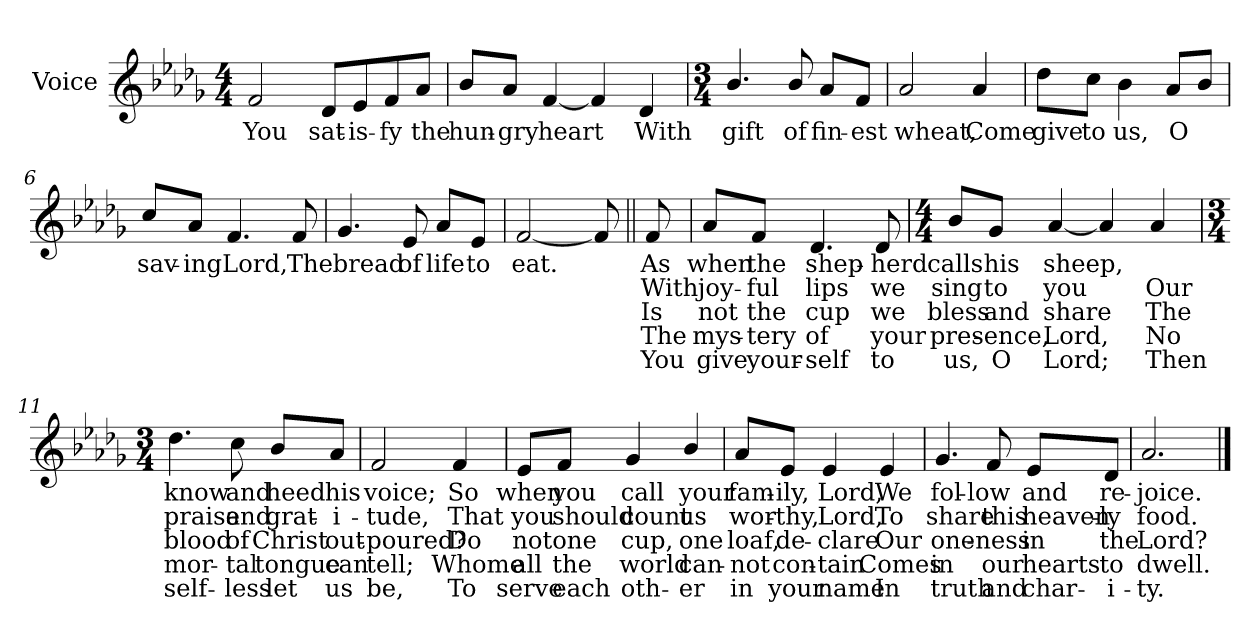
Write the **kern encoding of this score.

**kern	**text	**text	**text	**text	**text
*part1	*part1	*part1	*part1	*part1	*part1
*staff1	*staff1	*staff1	*staff1	*staff1	*staff1
*I"Voice	*	*	*	*	*
*I'V.	*	*	*	*	*
*clefG2	*	*	*	*	*
*k[b-e-a-d-g-]	*	*	*	*	*
*D-:	*	*	*	*	*
*M4/4	*	*	*	*	*
=1	=1	=1	=1	=1	=1
!	!LO:LY:b	!	!	!	!
2f/	You	.	.	.	.
!	!LO:LY:b	!	!	!	!
8d-/L	sat-	.	.	.	.
!	!LO:LY:b	!	!	!	!
8e-/	-is-	.	.	.	.
!	!LO:LY:b	!	!	!	!
8f/	-fy	.	.	.	.
!	!LO:LY:b	!	!	!	!
8a-/J	the	.	.	.	.
=2	=2	=2	=2	=2	=2
!	!LO:LY:b	!	!	!	!
8b-/L	hun-	.	.	.	.
!	!LO:LY:b	!	!	!	!
8a-/J	-gry	.	.	.	.
!	!LO:LY:b	!	!	!	!
[<4f/	heart	.	.	.	.
4f/]	.	.	.	.	.
!	!LO:LY:b	!	!	!	!
4d-/	With	.	.	.	.
=3	=3	=3	=3	=3	=3
*M3/4	*	*	*	*	*
!	!LO:LY:b	!	!	!	!
4.b-/	gift	.	.	.	.
!	!LO:LY:b	!	!	!	!
8b-/	of	.	.	.	.
!	!LO:LY:b	!	!	!	!
8a-/L	fin-	.	.	.	.
!	!LO:LY:b	!	!	!	!
8f/J	-est	.	.	.	.
=4	=4	=4	=4	=4	=4
!	!LO:LY:b	!	!	!	!
2a-/	wheat,	.	.	.	.
!	!LO:LY:b	!	!	!	!
4a-/	Come	.	.	.	.
!!LO:LB:g=z
=5	=5	=5	=5	=5	=5
!	!LO:LY:b	!	!	!	!
8dd-\L	give	.	.	.	.
!	!LO:LY:b	!	!	!	!
8cc\J	to	.	.	.	.
!	!LO:LY:b	!	!	!	!
4b-\	us,	.	.	.	.
!	!LO:LY:b	!	!	!	!
8a-/L	O	.	.	.	.
8b-/J	.	.	.	.	.
=6	=6	=6	=6	=6	=6
!	!LO:LY:b	!	!	!	!
8cc/L	sav-	.	.	.	.
!	!LO:LY:b	!	!	!	!
8a-/J	-ing	.	.	.	.
!	!LO:LY:b	!	!	!	!
4.f/	Lord,	.	.	.	.
!	!LO:LY:b	!	!	!	!
8f/	The	.	.	.	.
=7	=7	=7	=7	=7	=7
!	!LO:LY:b	!	!	!	!
4.g-/	bread	.	.	.	.
!	!LO:LY:b	!	!	!	!
8e-/	of	.	.	.	.
!	!LO:LY:b	!	!	!	!
8a-/L	life	.	.	.	.
!	!LO:LY:b	!	!	!	!
8e-/J	to	.	.	.	.
=8	=8	=8	=8	=8	=8
!	!LO:LY:b	!	!	!	!
[<2f/	eat.	.	.	.	.
8f/]	.	.	.	.	.
!!LO:LB:g=z
=8X8||	=8X8||	=8X8||	=8X8||	=8X8||	=8X8||
!	!LO:LY:b	!LO:LY:b	!LO:LY:b	!LO:LY:b	!LO:LY:b
8f/	As	With	Is	The	You
=9	=9	=9	=9	=9	=9
!	!LO:LY:b	!LO:LY:b	!LO:LY:b	!LO:LY:b	!LO:LY:b
8a-/L	when	joy-	not	mys-	give
!	!LO:LY:b	!LO:LY:b	!LO:LY:b	!LO:LY:b	!LO:LY:b
8f/J	the	-ful	the	-tery	your-
!	!LO:LY:b	!LO:LY:b	!LO:LY:b	!LO:LY:b	!LO:LY:b
4.d-/	shep-	lips	cup	of	-self
!	!LO:LY:b	!LO:LY:b	!LO:LY:b	!LO:LY:b	!LO:LY:b
8d-/	-herd	we	we	your	to
=10	=10	=10	=10	=10	=10
*M4/4	*	*	*	*	*
!	!LO:LY:b	!LO:LY:b	!LO:LY:b	!LO:LY:b	!LO:LY:b
8b-/L	calls	sing	bless	pres-	us,
!	!LO:LY:b	!LO:LY:b	!LO:LY:b	!LO:LY:b	!LO:LY:b
8g-/J	his	to	and	-ence,	O
!	!LO:LY:b	!LO:LY:b	!LO:LY:b	!LO:LY:b	!LO:LY:b
[<4a-/	sheep,	you	share	Lord,	Lord;
4a-/]	.	.	.	.	.
!	!	!LO:LY:b	!LO:LY:b	!LO:LY:b	!LO:LY:b
4a-/	.	Our	The	No	Then
=11	=11	=11	=11	=11	=11
*M3/4	*	*	*	*	*
!	!LO:LY:b	!LO:LY:b	!LO:LY:b	!LO:LY:b	!LO:LY:b
4.dd-\	know	praise	blood	mor-	self-
!	!LO:LY:b	!LO:LY:b	!LO:LY:b	!LO:LY:b	!LO:LY:b
8cc\	and	and	of	-tal	-less
!	!LO:LY:b	!LO:LY:b	!LO:LY:b	!LO:LY:b	!LO:LY:b
8b-/L	heed	grat-	Christ	tongue	let
!	!LO:LY:b	!LO:LY:b	!LO:LY:b	!LO:LY:b	!LO:LY:b
8a-/J	his	-i-	out-	can	us
=12	=12	=12	=12	=12	=12
!	!LO:LY:b	!LO:LY:b	!LO:LY:b	!LO:LY:b	!LO:LY:b
2f/	voice;	-tude,	-poured?	tell;	be,
!	!LO:LY:b	!LO:LY:b	!LO:LY:b	!LO:LY:b	!LO:LY:b
4f/	So	That	Do	Whome	To
!!LO:LB:g=z
=13	=13	=13	=13	=13	=13
!	!LO:LY:b	!LO:LY:b	!LO:LY:b	!LO:LY:b	!LO:LY:b
8e-/L	when	you	not	all	serve
!	!LO:LY:b	!LO:LY:b	!LO:LY:b	!LO:LY:b	!LO:LY:b
8f/J	you	should	one	the	each
!	!LO:LY:b	!LO:LY:b	!LO:LY:b	!LO:LY:b	!LO:LY:b
4g-/	call	count	cup,	world	oth-
!	!LO:LY:b	!LO:LY:b	!LO:LY:b	!LO:LY:b	!LO:LY:b
4b-/	your	us	one	can-	-er
=14	=14	=14	=14	=14	=14
!	!LO:LY:b	!LO:LY:b	!LO:LY:b	!LO:LY:b	!LO:LY:b
8a-/L	fam-	wor-	loaf,	-not	in
!	!LO:LY:b	!LO:LY:b	!LO:LY:b	!LO:LY:b	!LO:LY:b
8e-/J	ily,	-thy,	de-	con-	your
!	!LO:LY:b	!LO:LY:b	!LO:LY:b	!LO:LY:b	!LO:LY:b
4e-/	Lord,	Lord,	-clare	-tain	name
!	!LO:LY:b	!LO:LY:b	!LO:LY:b	!LO:LY:b	!LO:LY:b
4e-/	We	To	Our	Comes	In
=15	=15	=15	=15	=15	=15
!	!LO:LY:b	!LO:LY:b	!LO:LY:b	!LO:LY:b	!LO:LY:b
4.g-/	fol-	share	one-	in	truth
!	!LO:LY:b	!LO:LY:b	!LO:LY:b	!LO:LY:b	!LO:LY:b
8f/	-low	this	-ness	our	and
!	!LO:LY:b	!LO:LY:b	!LO:LY:b	!LO:LY:b	!LO:LY:b
8e-/L	and	heaven-	in	hearts	char-
!	!LO:LY:b	!LO:LY:b	!LO:LY:b	!LO:LY:b	!LO:LY:b
8d-/J	re-	-ly	the	to	-i-
=16	=16	=16	=16	=16	=16
!	!LO:LY:b	!LO:LY:b	!LO:LY:b	!LO:LY:b	!LO:LY:b
2.a-/	-joice.	food.	Lord?	dwell.	-ty.
==	==	==	==	==	==
*-	*-	*-	*-	*-	*-
